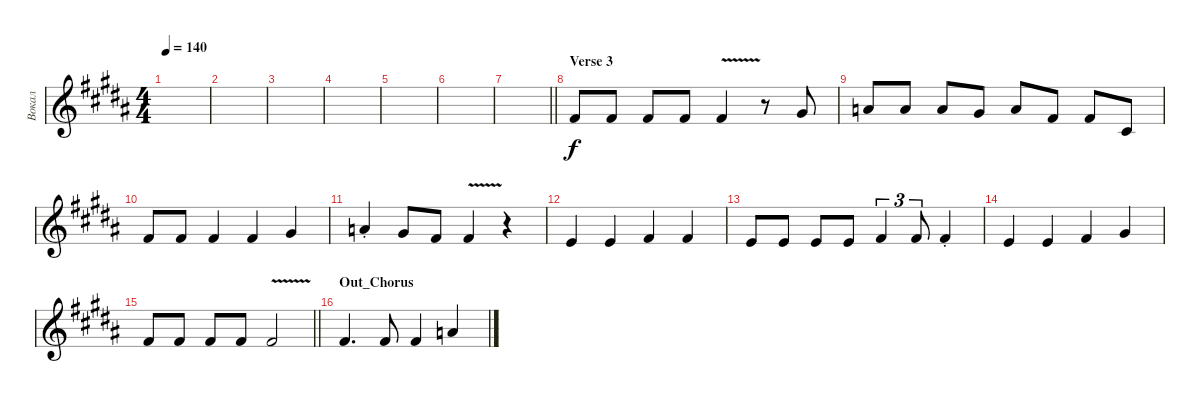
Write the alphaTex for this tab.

\track ("Вокал" "Вокал") {instrument trumpet}
\staff {score}
\tuning (E4 B3 G3 D3 A2 E2) {hide}
\ts (4 4)
\tempo 140
\clef g2
\ks g#minor
|
|
|
|
|
|
\barLineRight lightlight
|
\section ("" "Verse 3")
2.1.8 2.1.8 2.1.8 2.1.8 2.1{v}.4 r.8 4.1.8 |
5.1.8 5.1.8 5.1.8 4.1.8 5.1.8 2.1.8 2.1.8 2.2.8 |
2.1.8 2.1.8 2.1.4 2.1.4 4.1.4 |
5.1{st}.4 4.1.8 2.1.8 2.1{v}.4 r.4 |
0.1.4 0.1.4 2.1.4 2.1.4 |
0.1.8 0.1.8 0.1.8 0.1.8 2.1.4{tu (3 2)} 2.1.8{tu (3 2)} 2.1{st}.4 |
0.1.4 0.1.4 2.1{be (custom 0 0 12 0 23 6 60 6)}.4 4.1.4 |
\barLineRight lightlight
2.1.8 2.1.8 2.1.8 2.1.8 2.1{v}.2 |
\section ("" "Out_Chorus")
2.1.4{d} 2.1.8 2.1.4 5.1.4
